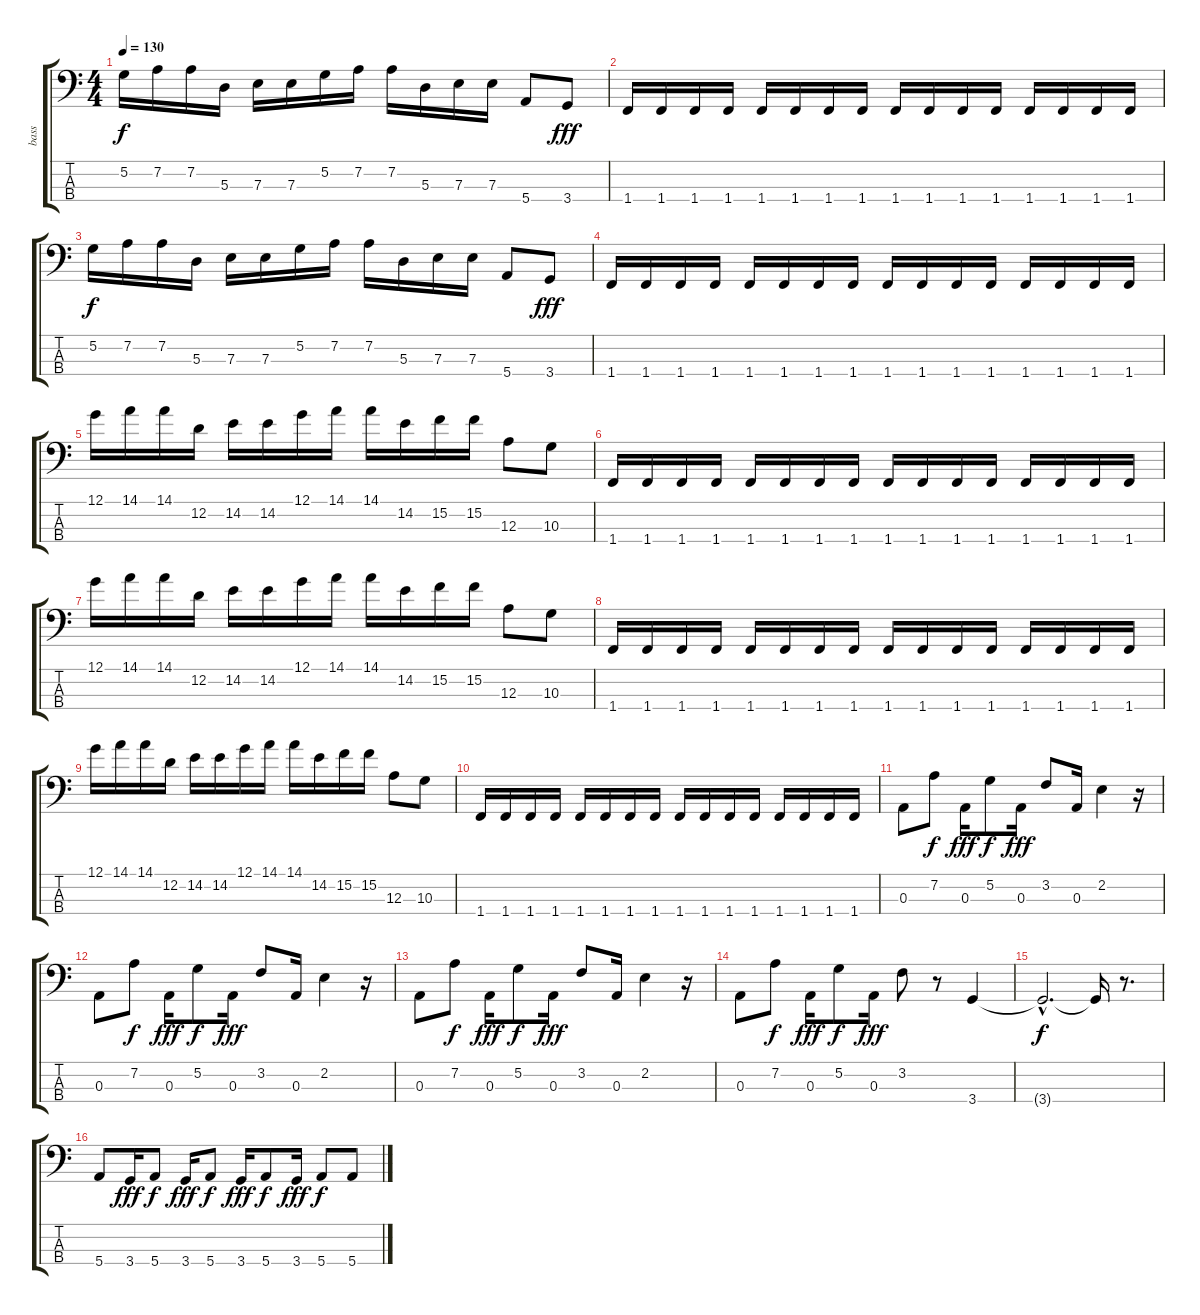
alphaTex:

\track ("bass" "bass") {instrument electricbassfinger}
\staff {score tabs}
\tuning (G2 D2 A1 E1) {hide}
\ts (4 4)
\tempo 130
\clef f4
\ks c
5.2.16{dy f} 7.2.16 7.2.16 5.3.16 7.3.16 7.3.16 5.2.16 7.2.16 7.2.16 5.3.16 7.3.16 7.3.16 5.4.8 3.4.8{dy fff} |
1.4.16 1.4.16 1.4.16 1.4.16 1.4.16 1.4.16 1.4.16 1.4.16 1.4.16 1.4.16 1.4.16 1.4.16 1.4.16 1.4.16 1.4.16 1.4.16 |
5.2.16{dy f} 7.2.16 7.2.16 5.3.16 7.3.16 7.3.16 5.2.16 7.2.16 7.2.16 5.3.16 7.3.16 7.3.16 5.4.8 3.4.8{dy fff} |
1.4.16 1.4.16 1.4.16 1.4.16 1.4.16 1.4.16 1.4.16 1.4.16 1.4.16 1.4.16 1.4.16 1.4.16 1.4.16 1.4.16 1.4.16 1.4.16 |
12.1.16 14.1.16 14.1.16 12.2.16 14.2.16 14.2.16 12.1.16 14.1.16 14.1.16 14.2.16 15.2.16 15.2.16 12.3.8 10.3.8 |
1.4.16 1.4.16 1.4.16 1.4.16 1.4.16 1.4.16 1.4.16 1.4.16 1.4.16 1.4.16 1.4.16 1.4.16 1.4.16 1.4.16 1.4.16 1.4.16 |
12.1.16 14.1.16 14.1.16 12.2.16 14.2.16 14.2.16 12.1.16 14.1.16 14.1.16 14.2.16 15.2.16 15.2.16 12.3.8 10.3.8 |
1.4.16 1.4.16 1.4.16 1.4.16 1.4.16 1.4.16 1.4.16 1.4.16 1.4.16 1.4.16 1.4.16 1.4.16 1.4.16 1.4.16 1.4.16 1.4.16 |
12.1.16 14.1.16 14.1.16 12.2.16 14.2.16 14.2.16 12.1.16 14.1.16 14.1.16 14.2.16 15.2.16 15.2.16 12.3.8 10.3.8 |
1.4.16 1.4.16 1.4.16 1.4.16 1.4.16 1.4.16 1.4.16 1.4.16 1.4.16 1.4.16 1.4.16 1.4.16 1.4.16 1.4.16 1.4.16 1.4.16 |
0.3.8 7.2.8{dy f} 0.3.16{dy fff} 5.2.8{dy f} 0.3.16{dy fff} 3.2.8 0.3.16 2.2.4 r.16 |
0.3.8 7.2.8{dy f} 0.3.16{dy fff} 5.2.8{dy f} 0.3.16{dy fff} 3.2.8 0.3.16 2.2.4 r.16 |
0.3.8 7.2.8{dy f} 0.3.16{dy fff} 5.2.8{dy f} 0.3.16{dy fff} 3.2.8 0.3.16 2.2.4 r.16 |
0.3.8 7.2.8{dy f} 0.3.16{dy fff} 5.2.8{dy f} 0.3.16{dy fff} 3.2.8 r.8 3.4.4 |
3.4{hac t}.2{d dy f} 3.4{t}.16 r.8{d} |
5.4.8 3.4.16{dy fff} 5.4.8{dy f} 3.4.16{dy fff} 5.4.8{dy f} 3.4.16{dy fff} 5.4.8{dy f} 3.4.16{dy fff} 5.4.8{dy f} 5.4.8
